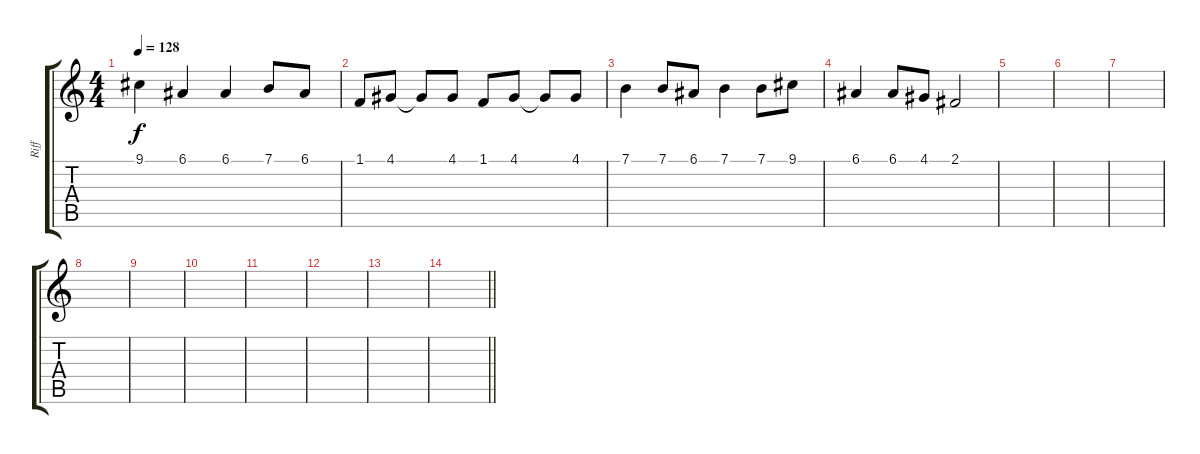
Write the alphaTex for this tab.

\track ("Riff" "Riff") {instrument musicbox}
\staff {score tabs}
\tuning (E4 B3 G3 D3 A2 E2) {hide}
\ts (4 4)
\tempo 128
\clef g2
\ks c
9.1.4{dy f} 6.1.4 6.1.4 7.1.8 6.1.8 |
1.1.8 4.1.8 4.1{t}.8 4.1.8 1.1.8 4.1.8 4.1{t}.8 4.1.8 |
7.1.4 7.1.8 6.1.8 7.1.4 7.1.8 9.1.8 |
6.1.4 6.1.8 4.1.8 2.1.2 |
|
|
|
|
|
|
|
|
|
\barLineRight lightlight
